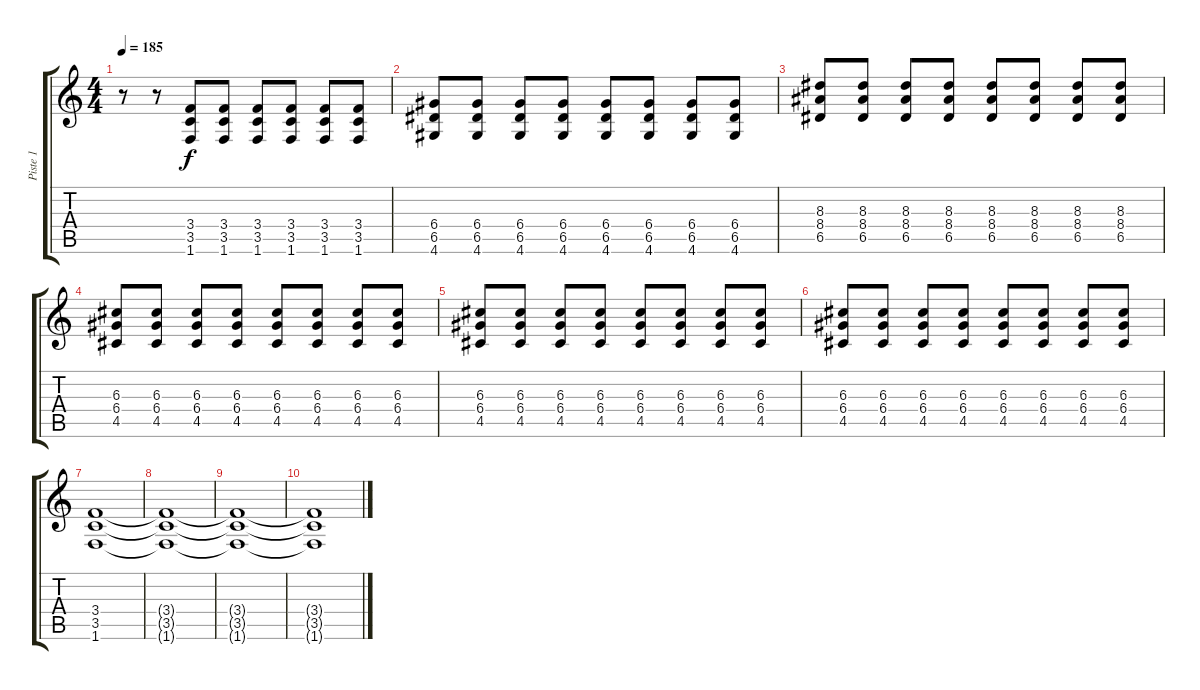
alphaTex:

\track ("Piste 1" "Piste 1") {instrument distortionguitar}
\staff {score tabs}
\tuning (E4 B3 G3 D3 A2 E2) {hide}
\ts (4 4)
\tempo 185
\clef g2
\ks c
r.8{dy f} r.8 (3.4 3.5 1.6).8 (3.4 3.5 1.6).8 (3.4 3.5 1.6).8 (3.4 3.5 1.6).8 (3.4 3.5 1.6).8 (3.4 3.5 1.6).8 |
(6.4 6.5 4.6).8 (6.4 6.5 4.6).8 (6.4 6.5 4.6).8 (6.4 6.5 4.6).8 (6.4 6.5 4.6).8 (6.4 6.5 4.6).8 (6.4 6.5 4.6).8 (6.4 6.5 4.6).8 |
(8.3 8.4 6.5).8 (8.3 8.4 6.5).8 (8.3 8.4 6.5).8 (8.3 8.4 6.5).8 (8.3 8.4 6.5).8 (8.3 8.4 6.5).8 (8.3 8.4 6.5).8 (8.3 8.4 6.5).8 |
(6.3 6.4 4.5).8 (6.3 6.4 4.5).8 (6.3 6.4 4.5).8 (6.3 6.4 4.5).8 (6.3 6.4 4.5).8 (6.3 6.4 4.5).8 (6.3 6.4 4.5).8 (6.3 6.4 4.5).8 |
(6.3 6.4 4.5).8 (6.3 6.4 4.5).8 (6.3 6.4 4.5).8 (6.3 6.4 4.5).8 (6.3 6.4 4.5).8 (6.3 6.4 4.5).8 (6.3 6.4 4.5).8 (6.3 6.4 4.5).8 |
(6.3 6.4 4.5).8 (6.3 6.4 4.5).8 (6.3 6.4 4.5).8 (6.3 6.4 4.5).8 (6.3 6.4 4.5).8 (6.3 6.4 4.5).8 (6.3 6.4 4.5).8 (6.3 6.4 4.5).8 |
(3.4 3.5 1.6).1{volume 3} |
(3.4{t} 3.5{t} 1.6{t}).1 |
(3.4{t} 3.5{t} 1.6{t}).1 |
(3.4{t} 3.5{t} 1.6{t}).1
